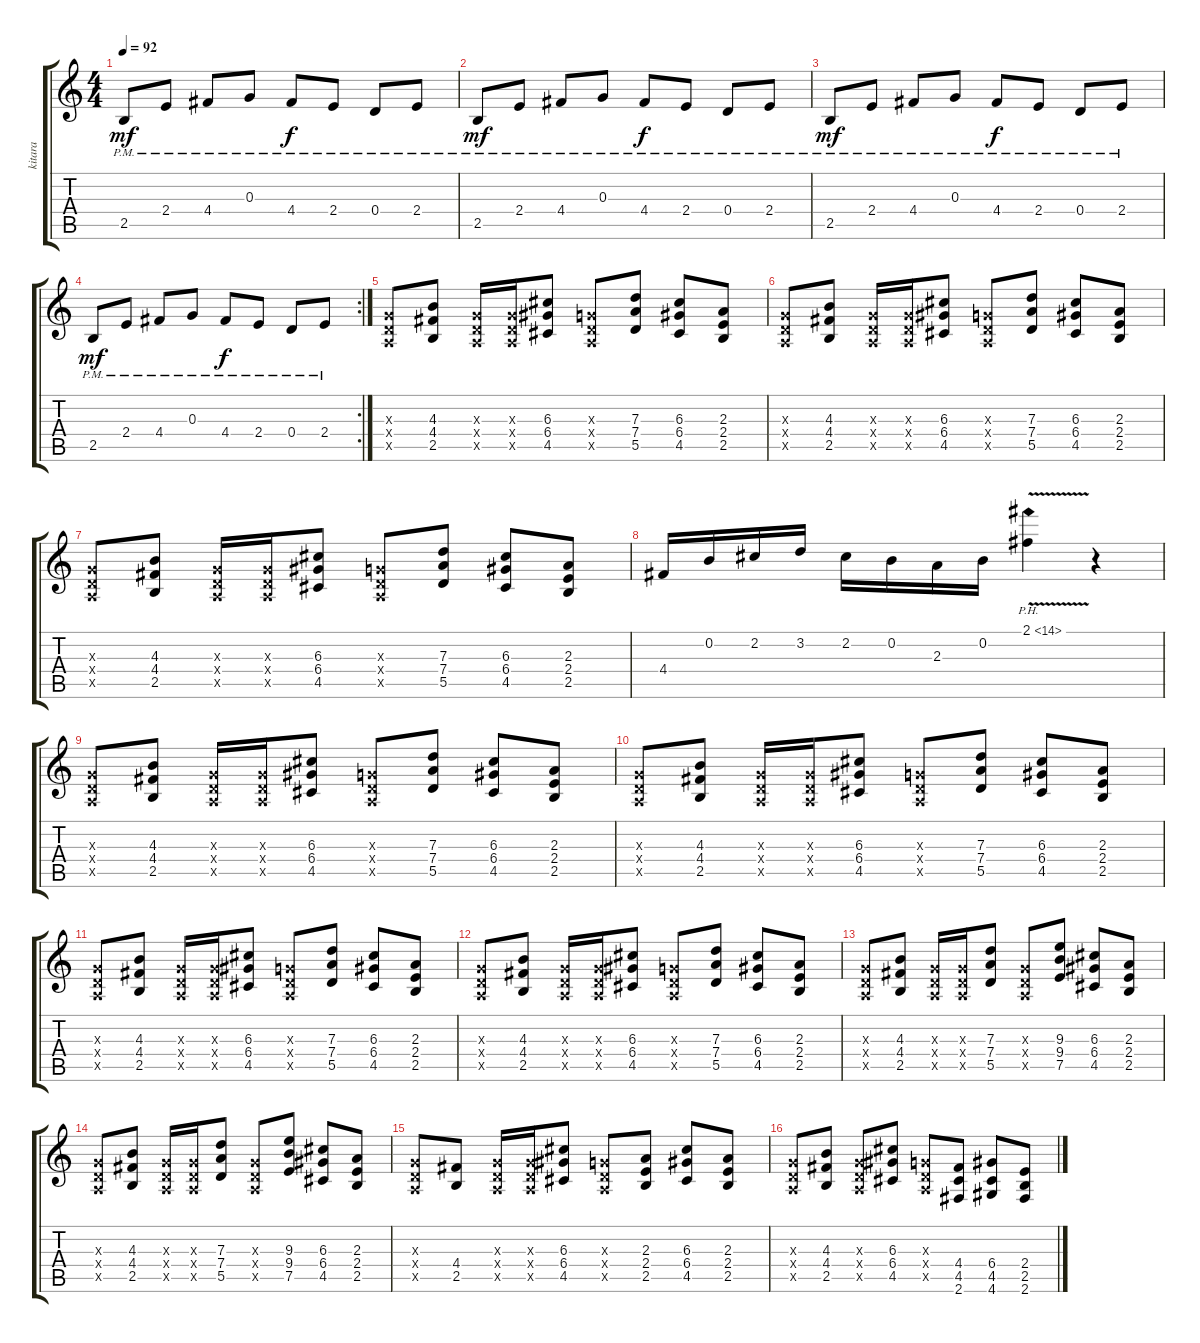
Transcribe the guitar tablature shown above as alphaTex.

\track ("kitara" "kitara") {instrument overdrivenguitar}
\staff {score tabs}
\tuning (E4 B3 G3 D3 A2 E2) {hide}
\ts (4 4)
\tempo 92
\clef g2
\ks c
2.5{pm}.8{dy mf instrument overdrivenguitar} 2.4{pm}.8 4.4{pm}.8 0.3{pm}.8 4.4{pm}.8{dy f} 2.4{pm}.8 0.4{pm}.8 2.4{pm}.8 |
2.5{pm}.8{dy mf} 2.4{pm}.8 4.4{pm}.8 0.3{pm}.8 4.4{pm}.8{dy f} 2.4{pm}.8 0.4{pm}.8 2.4{pm}.8 |
2.5{pm}.8{dy mf} 2.4{pm}.8 4.4{pm}.8 0.3{pm}.8 4.4{pm}.8{dy f} 2.4{pm}.8 0.4{pm}.8 2.4{pm}.8 |
\rc 2
2.5{pm}.8{dy mf} 2.4{pm}.8 4.4{pm}.8 0.3{pm}.8 4.4{pm}.8{dy f} 2.4{pm}.8 0.4{pm}.8 2.4{pm}.8 |
(0.3{x} 0.4{x} 0.5{x}).8 (4.3 4.4 2.5).8 (0.3{x} 0.4{x} 0.5{x}).16 (0.3{x} 0.4{x} 0.5{x}).16 (6.3 6.4 4.5).8 (0.3{x} 0.4{x} 0.5{x}).8 (7.3 7.4 5.5).8 (6.3 6.4 4.5).8 (2.3 2.4 2.5).8 |
(0.3{x} 0.4{x} 0.5{x}).8 (4.3 4.4 2.5).8 (0.3{x} 0.4{x} 0.5{x}).16 (0.3{x} 0.4{x} 0.5{x}).16 (6.3 6.4 4.5).8 (0.3{x} 0.4{x} 0.5{x}).8 (7.3 7.4 5.5).8 (6.3 6.4 4.5).8 (2.3 2.4 2.5).8 |
(0.3{x} 0.4{x} 0.5{x}).8 (4.3 4.4 2.5).8 (0.3{x} 0.4{x} 0.5{x}).16 (0.3{x} 0.4{x} 0.5{x}).16 (6.3 6.4 4.5).8 (0.3{x} 0.4{x} 0.5{x}).8 (7.3 7.4 5.5).8 (6.3 6.4 4.5).8 (2.3 2.4 2.5).8 |
4.4.16 0.2.16 2.2.16 3.2.16 2.2.16 0.2.16 2.3.16 0.2.16 2.1{ph 12 v}.4 r.4 |
(0.3{x} 0.4{x} 0.5{x}).8 (4.3 4.4 2.5).8 (0.3{x} 0.4{x} 0.5{x}).16 (0.3{x} 0.4{x} 0.5{x}).16 (6.3 6.4 4.5).8 (0.3{x} 0.4{x} 0.5{x}).8 (7.3 7.4 5.5).8 (6.3 6.4 4.5).8 (2.3 2.4 2.5).8 |
(0.3{x} 0.4{x} 0.5{x}).8 (4.3 4.4 2.5).8 (0.3{x} 0.4{x} 0.5{x}).16 (0.3{x} 0.4{x} 0.5{x}).16 (6.3 6.4 4.5).8 (0.3{x} 0.4{x} 0.5{x}).8 (7.3 7.4 5.5).8 (6.3 6.4 4.5).8 (2.3 2.4 2.5).8 |
(0.3{x} 0.4{x} 0.5{x}).8 (4.3 4.4 2.5).8 (0.3{x} 0.4{x} 0.5{x}).16 (0.3{x} 0.4{x} 0.5{x}).16 (6.3 6.4 4.5).8 (0.3{x} 0.4{x} 0.5{x}).8 (7.3 7.4 5.5).8 (6.3 6.4 4.5).8 (2.3 2.4 2.5).8 |
(0.3{x} 0.4{x} 0.5{x}).8 (4.3 4.4 2.5).8 (0.3{x} 0.4{x} 0.5{x}).16 (0.3{x} 0.4{x} 0.5{x}).16 (6.3 6.4 4.5).8 (0.3{x} 0.4{x} 0.5{x}).8 (7.3 7.4 5.5).8 (6.3 6.4 4.5).8 (2.3 2.4 2.5).8 |
(0.3{x} 0.4{x} 0.5{x}).8 (4.3 4.4 2.5).8 (0.3{x} 0.4{x} 0.5{x}).16 (0.3{x} 0.4{x} 0.5{x}).16 (7.3 7.4 5.5).8 (0.3{x} 0.4{x} 0.5{x}).8 (9.3 9.4 7.5).8 (6.3 6.4 4.5).8 (2.3 2.4 2.5).8 |
(0.3{x} 0.4{x} 0.5{x}).8 (4.3 4.4 2.5).8 (0.3{x} 0.4{x} 0.5{x}).16 (0.3{x} 0.4{x} 0.5{x}).16 (7.3 7.4 5.5).8 (0.3{x} 0.4{x} 0.5{x}).8 (9.3 9.4 7.5).8 (6.3 6.4 4.5).8 (2.3 2.4 2.5).8 |
(0.3{x} 0.4{x} 0.5{x}).8 (4.4 2.5).8 (0.3{x} 0.4{x} 0.5{x}).16 (0.3{x} 0.4{x} 0.5{x}).16 (6.3 6.4 4.5).8 (0.3{x} 0.4{x} 0.5{x}).8 (2.3 2.4 2.5).8 (6.3 6.4 4.5).8 (2.3 2.4 2.5).8 |
(0.3{x} 0.4{x} 0.5{x}).8 (4.3 4.4 2.5).8 (0.3{x} 0.4{x} 0.5{x}).8 (6.3 6.4 4.5).8 (0.3{x} 0.4{x} 0.5{x}).8 (4.4 4.5 2.6).8 (6.4 4.5 4.6).8 (2.4 2.5 2.6).8
